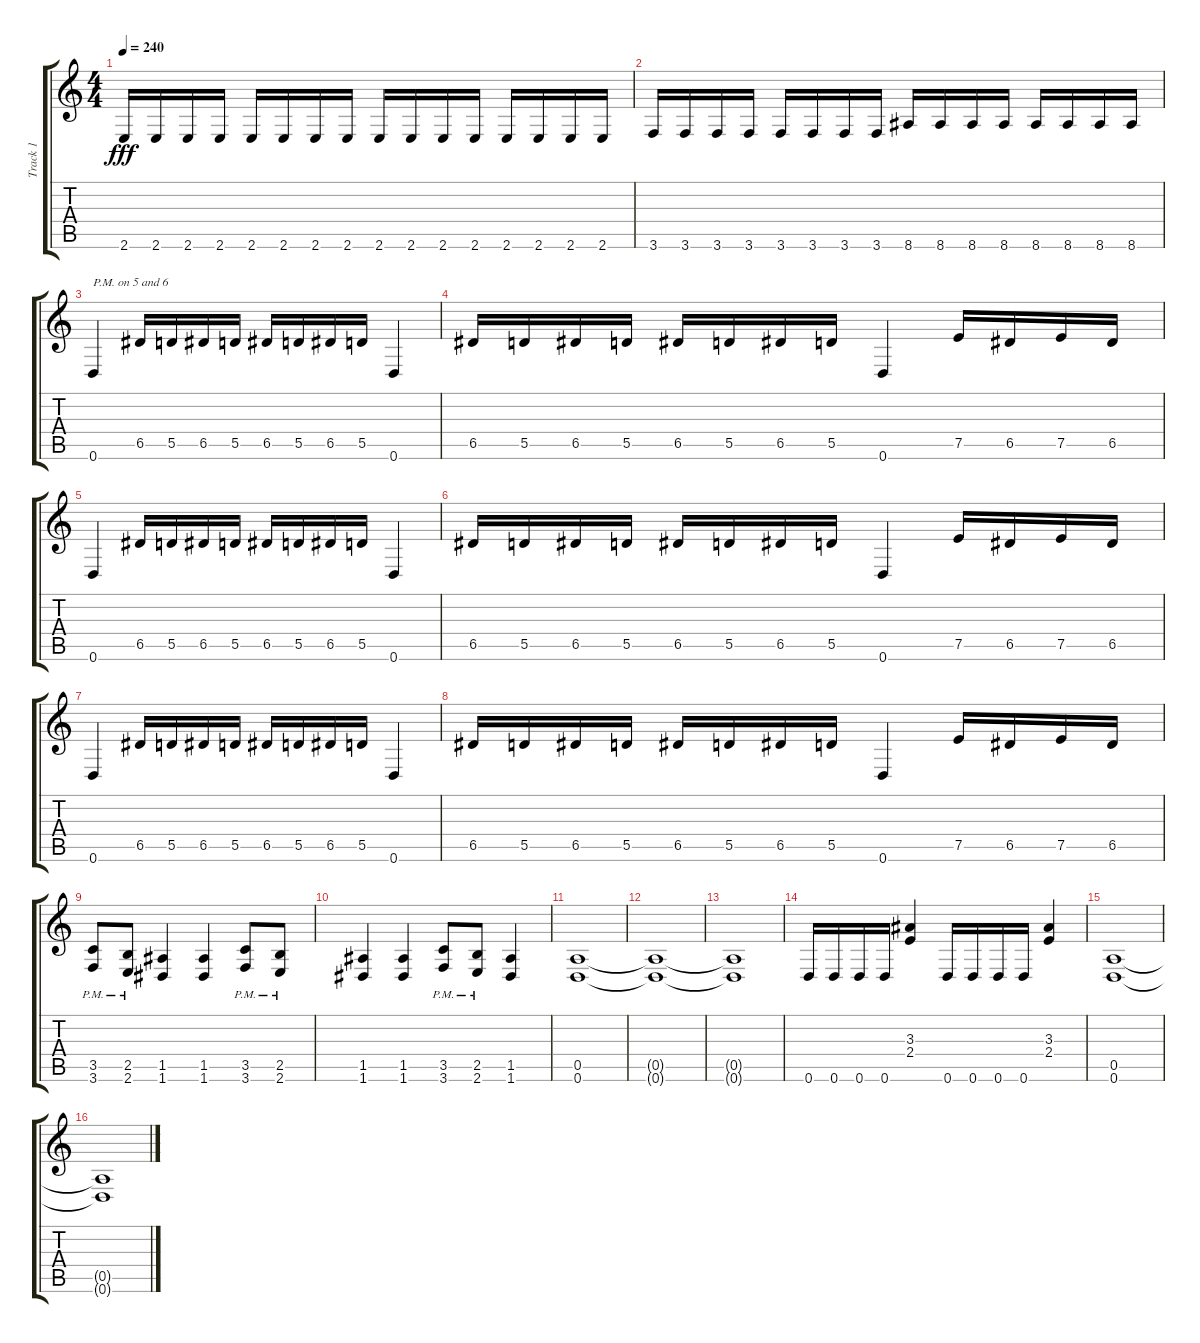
\track ("Track 1" "Track 1") {instrument distortionguitar}
\staff {score tabs}
\tuning (E4 B3 G3 D3 A2 D2) {hide}
\ts (4 4)
\tempo 240
\clef g2
\ks c
2.6.16{dy fff} 2.6.16 2.6.16 2.6.16 2.6.16 2.6.16 2.6.16 2.6.16 2.6.16 2.6.16 2.6.16 2.6.16 2.6.16 2.6.16 2.6.16 2.6.16 |
3.6.16 3.6.16 3.6.16 3.6.16 3.6.16 3.6.16 3.6.16 3.6.16 8.6.16 8.6.16 8.6.16 8.6.16 8.6.16 8.6.16 8.6.16 8.6.16 |
0.6.4{txt "P.M. on 5 and 6"} 6.5.16 5.5.16 6.5.16 5.5.16 6.5.16 5.5.16 6.5.16 5.5.16 0.6.4 |
6.5.16 5.5.16 6.5.16 5.5.16 6.5.16 5.5.16 6.5.16 5.5.16 0.6.4 7.5.16 6.5.16 7.5.16 6.5.16 |
0.6.4 6.5.16 5.5.16 6.5.16 5.5.16 6.5.16 5.5.16 6.5.16 5.5.16 0.6.4 |
6.5.16 5.5.16 6.5.16 5.5.16 6.5.16 5.5.16 6.5.16 5.5.16 0.6.4 7.5.16 6.5.16 7.5.16 6.5.16 |
0.6.4 6.5.16 5.5.16 6.5.16 5.5.16 6.5.16 5.5.16 6.5.16 5.5.16 0.6.4 |
6.5.16 5.5.16 6.5.16 5.5.16 6.5.16 5.5.16 6.5.16 5.5.16 0.6.4 7.5.16 6.5.16 7.5.16 6.5.16 |
(3.5{pm} 3.6{pm}).8 (2.5{pm} 2.6{pm}).8 (1.5 1.6).4 (1.5 1.6).4 (3.5{pm} 3.6{pm}).8 (2.5{pm} 2.6{pm}).8 |
(1.5 1.6).4 (1.5 1.6).4 (3.5{pm} 3.6{pm}).8 (2.5{pm} 2.6{pm}).8 (1.5 1.6).4 |
(0.5 0.6).1 |
(0.5{t} 0.6{t}).1 |
(0.5{t} 0.6{t}).1 |
0.6.16 0.6.16 0.6.16 0.6.16 (3.3 2.4).4 0.6.16 0.6.16 0.6.16 0.6.16 (3.3 2.4).4 |
(0.5 0.6).1 |
(0.5{t} 0.6{t}).1
